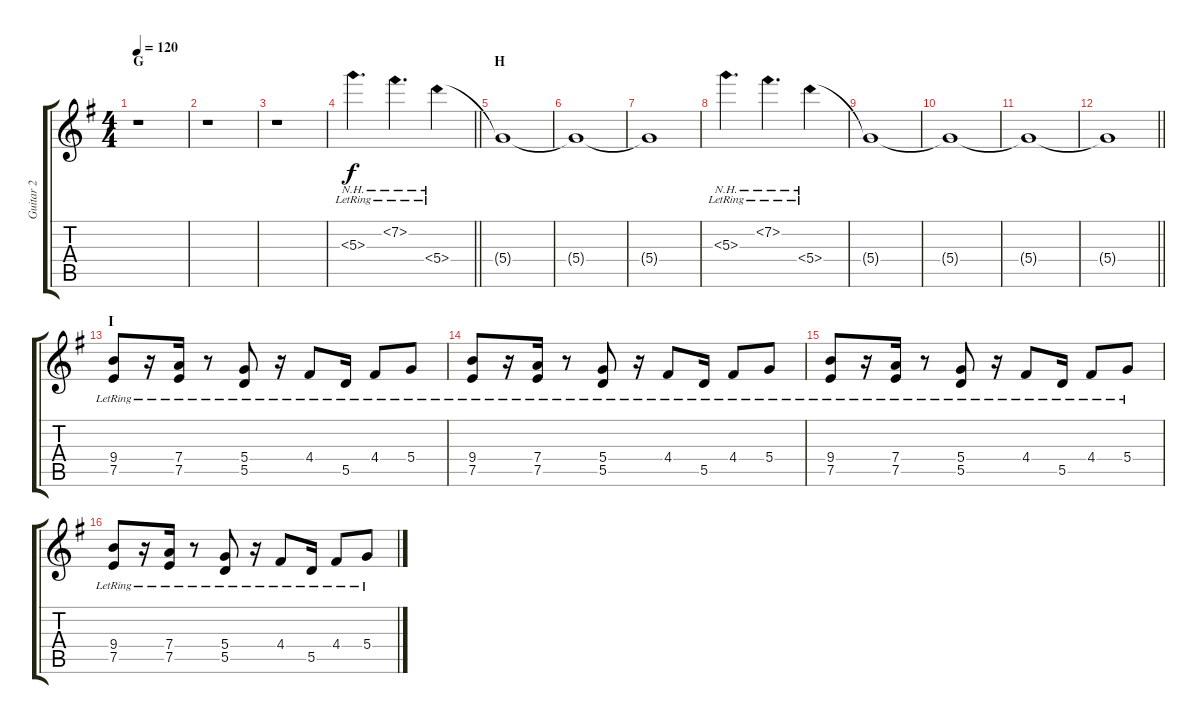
\track ("Guitar 2" "Guitar 2") {instrument acousticguitarsteel}
\staff {score tabs}
\tuning (E4 B3 G3 D3 A2 E2) {hide}
\ts (4 4)
\section ("" "G")
\tempo 120
\clef g2
\ks g
r.1{dy f} |
r.1 |
r.1 |
\barLineRight lightlight
5.3{nh lr}.4{d} 7.2{nh lr}.4{d} 5.4{nh lr}.4 |
\section ("" "H")
5.4{t}.1 |
5.4{t}.1 |
5.4{t}.1 |
5.3{nh lr}.4{d} 7.2{nh lr}.4{d} 5.4{nh lr}.4 |
5.4{t}.1 |
5.4{t}.1 |
5.4{t}.1 |
\barLineRight lightlight
5.4{t}.1 |
\section ("" "I")
(9.4{lr} 7.5{lr}).8 r.16 (7.4{lr} 7.5{lr}).16 r.8 (5.4{lr} 5.5{lr}).8 r.16 4.4{lr}.8 5.5{lr}.16 4.4{lr}.8 5.4{lr}.8 |
(9.4{lr} 7.5{lr}).8 r.16 (7.4{lr} 7.5{lr}).16 r.8 (5.4{lr} 5.5{lr}).8 r.16 4.4{lr}.8 5.5{lr}.16 4.4{lr}.8 5.4{lr}.8 |
(9.4{lr} 7.5{lr}).8 r.16 (7.4{lr} 7.5{lr}).16 r.8 (5.4{lr} 5.5{lr}).8 r.16 4.4{lr}.8 5.5{lr}.16 4.4{lr}.8 5.4{lr}.8 |
(9.4{lr} 7.5{lr}).8 r.16 (7.4{lr} 7.5{lr}).16 r.8 (5.4{lr} 5.5{lr}).8 r.16 4.4{lr}.8 5.5{lr}.16 4.4{lr}.8 5.4{lr}.8
